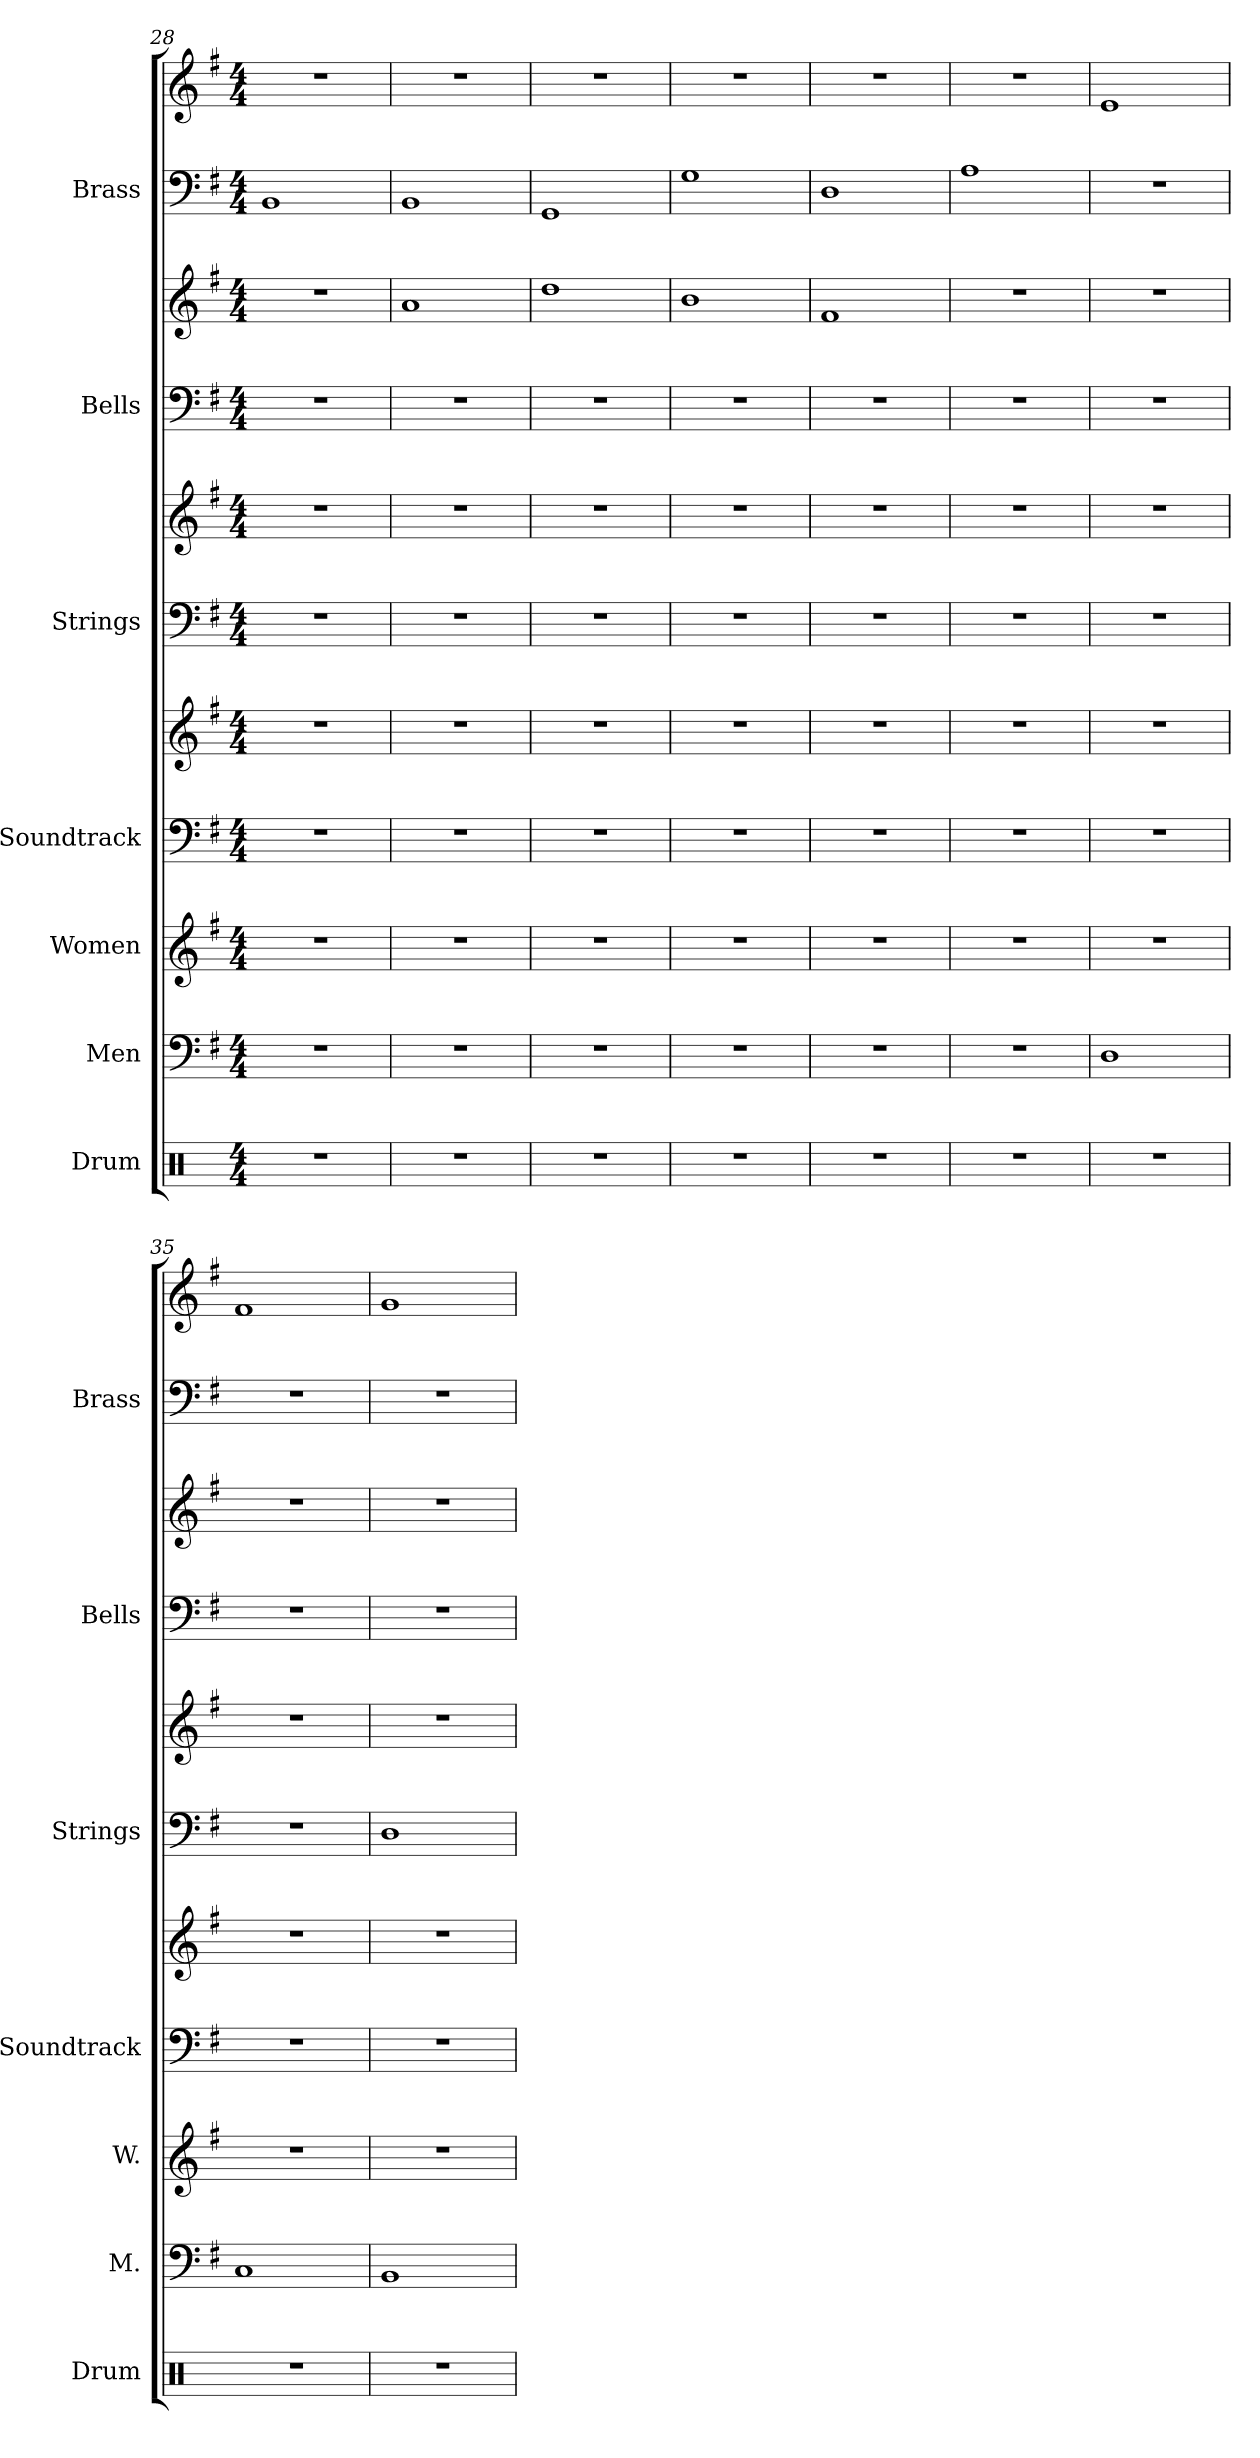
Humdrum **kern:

**kern	**kern	**kern	**kern	**kern	**kern	**kern	**kern	**kern	**kern	**kern
*part7	*part6	*part5	*part4	*part4	*part3	*part3	*part2	*part2	*part1	*part1
*staff11	*staff10	*staff9	*staff8	*staff7	*staff6	*staff5	*staff4	*staff3	*staff2	*staff1
*I"Drum	*I"Men	*I"Women	*I"Soundtrack	*	*I"Strings	*	*I"Bells	*	*I"Brass	*
*I'Drum	*I'M.	*I'W.	*I'Soundtrack	*	*I'Strings	*	*I'Bells	*	*I'Brass	*
*clefX	*clefF4	*clefG2	*clefF4	*clefG2	*clefF4	*clefG2	*clefF4	*clefG2	*clefF4	*clefG2
*k[]	*k[f#]	*k[f#]	*k[f#]	*k[f#]	*k[f#]	*k[f#]	*k[f#]	*k[f#]	*k[f#]	*k[f#]
*M4/4	*M4/4	*M4/4	*M4/4	*M4/4	*M4/4	*M4/4	*M4/4	*M4/4	*M4/4	*M4/4
=28	=28	=28	=28	=28	=28	=28	=28	=28	=28	=28
1r	1r	1r	1r	1r	1r	1r	1r	1r	1BB	1r
=29	=29	=29	=29	=29	=29	=29	=29	=29	=29	=29
1r	1r	1r	1r	1r	1r	1r	1r	1a	1BB	1r
=30	=30	=30	=30	=30	=30	=30	=30	=30	=30	=30
1r	1r	1r	1r	1r	1r	1r	1r	1dd	1GG	1r
!!LO:PB:g=z
=31	=31	=31	=31	=31	=31	=31	=31	=31	=31	=31
1r	1r	1r	1r	1r	1r	1r	1r	1b	1G	1r
=32	=32	=32	=32	=32	=32	=32	=32	=32	=32	=32
1r	1r	1r	1r	1r	1r	1r	1r	1f#	1D	1r
=33	=33	=33	=33	=33	=33	=33	=33	=33	=33	=33
1r	1r	1r	1r	1r	1r	1r	1r	1r	1A	1r
=34	=34	=34	=34	=34	=34	=34	=34	=34	=34	=34
*	*	*	*	*	*	*	*	*	*	*MM80
1r	1D	1r	1r	1r	1r	1r	1r	1r	1r	1e
=35	=35	=35	=35	=35	=35	=35	=35	=35	=35	=35
1r	1C	1r	1r	1r	1r	1r	1r	1r	1r	1f#
=36	=36	=36	=36	=36	=36	=36	=36	=36	=36	=36
1r	1BB	1r	1r	1r	1D	1r	1r	1r	1r	1g
=	=	=	=	=	=	=	=	=	=	=
*-	*-	*-	*-	*-	*-	*-	*-	*-	*-	*-
